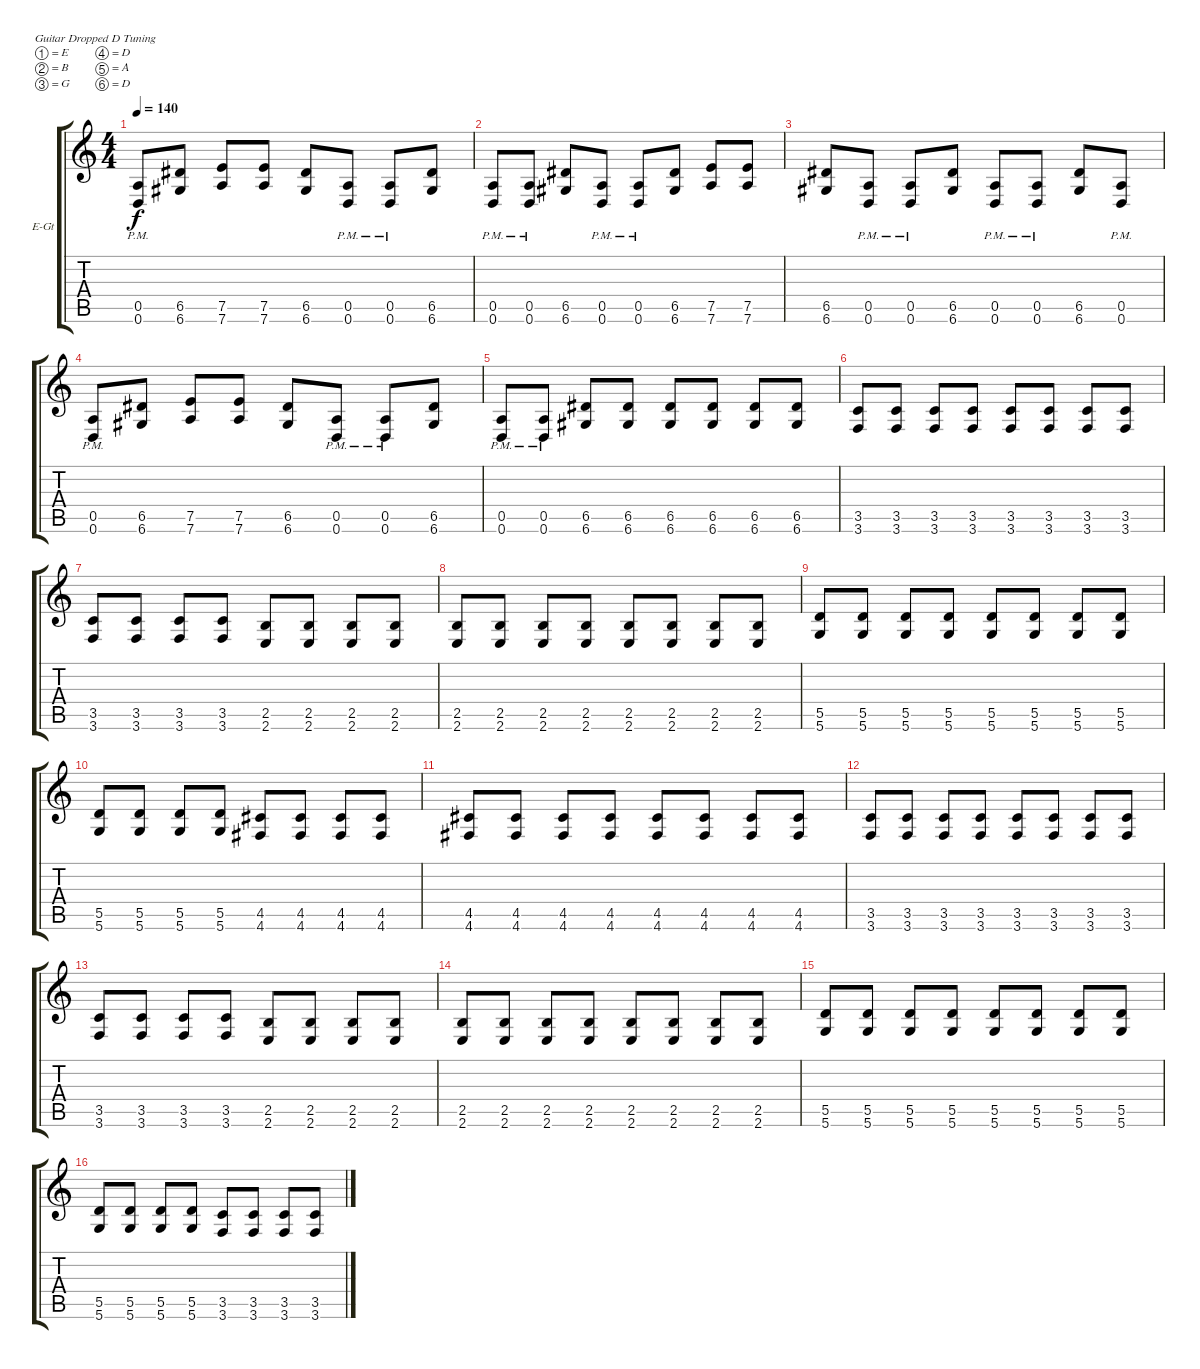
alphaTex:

\bracketExtendMode groupsimilarinstruments
\firstSystemTrackNameOrientation horizontal
\otherSystemsTrackNameOrientation horizontal
\track ("Distortion-guitar (Paul)" "E-Gt") {instrument distortionguitar}
\staff {score tabs}
\tuning (E4 B3 G3 D3 A2 D2)
\ts (4 4)
\tempo 140
\clef g2
\ks c
(0.5{pm} 0.6{pm}).8{dy f} (6.5 6.6).8 (7.5 7.6).8 (7.5 7.6).8 (6.5 6.6).8 (0.5{pm} 0.6{pm}).8 (0.5{pm} 0.6{pm}).8 (6.5 6.6).8 |
(0.5{pm} 0.6{pm}).8 (0.5{pm} 0.6{pm}).8 (6.5 6.6).8 (0.5{pm} 0.6{pm}).8 (0.5{pm} 0.6{pm}).8 (6.5 6.6).8 (7.5 7.6).8 (7.5 7.6).8 |
(6.5 6.6).8 (0.5{pm} 0.6{pm}).8 (0.5{pm} 0.6{pm}).8 (6.5 6.6).8 (0.5{pm} 0.6{pm}).8 (0.5{pm} 0.6{pm}).8 (6.5 6.6).8 (0.5{pm} 0.6{pm}).8 |
(0.5{pm} 0.6{pm}).8 (6.5 6.6).8 (7.5 7.6).8 (7.5 7.6).8 (6.5 6.6).8 (0.5{pm} 0.6{pm}).8 (0.5{pm} 0.6{pm}).8 (6.5 6.6).8 |
(0.5{pm} 0.6{pm}).8 (0.5{pm} 0.6{pm}).8 (6.5 6.6).8 (6.5 6.6).8 (6.5 6.6).8 (6.5 6.6).8 (6.5 6.6).8 (6.5 6.6).8 |
(3.5 3.6).8 (3.5 3.6).8 (3.5 3.6).8 (3.5 3.6).8 (3.5 3.6).8 (3.5 3.6).8 (3.5 3.6).8 (3.5 3.6).8 |
(3.5 3.6).8 (3.5 3.6).8 (3.5 3.6).8 (3.5 3.6).8 (2.5 2.6).8 (2.5 2.6).8 (2.5 2.6).8 (2.5 2.6).8 |
(2.5 2.6).8 (2.5 2.6).8 (2.5 2.6).8 (2.5 2.6).8 (2.5 2.6).8 (2.5 2.6).8 (2.5 2.6).8 (2.5 2.6).8 |
(5.5 5.6).8 (5.5 5.6).8 (5.5 5.6).8 (5.5 5.6).8 (5.5 5.6).8 (5.5 5.6).8 (5.5 5.6).8 (5.5 5.6).8 |
(5.5 5.6).8 (5.5 5.6).8 (5.5 5.6).8 (5.5 5.6).8 (4.5 4.6).8 (4.5 4.6).8 (4.5 4.6).8 (4.5 4.6).8 |
(4.5 4.6).8 (4.5 4.6).8 (4.5 4.6).8 (4.5 4.6).8 (4.5 4.6).8 (4.5 4.6).8 (4.5 4.6).8 (4.5 4.6).8 |
(3.5 3.6).8 (3.5 3.6).8 (3.5 3.6).8 (3.5 3.6).8 (3.5 3.6).8 (3.5 3.6).8 (3.5 3.6).8 (3.5 3.6).8 |
(3.5 3.6).8 (3.5 3.6).8 (3.5 3.6).8 (3.5 3.6).8 (2.5 2.6).8 (2.5 2.6).8 (2.5 2.6).8 (2.5 2.6).8 |
(2.5 2.6).8 (2.5 2.6).8 (2.5 2.6).8 (2.5 2.6).8 (2.5 2.6).8 (2.5 2.6).8 (2.5 2.6).8 (2.5 2.6).8 |
(5.5 5.6).8 (5.5 5.6).8 (5.5 5.6).8 (5.5 5.6).8 (5.5 5.6).8 (5.5 5.6).8 (5.5 5.6).8 (5.5 5.6).8 |
(5.5 5.6).8 (5.5 5.6).8 (5.5 5.6).8 (5.5 5.6).8 (3.5 3.6).8 (3.5 3.6).8 (3.5 3.6).8 (3.5 3.6).8
